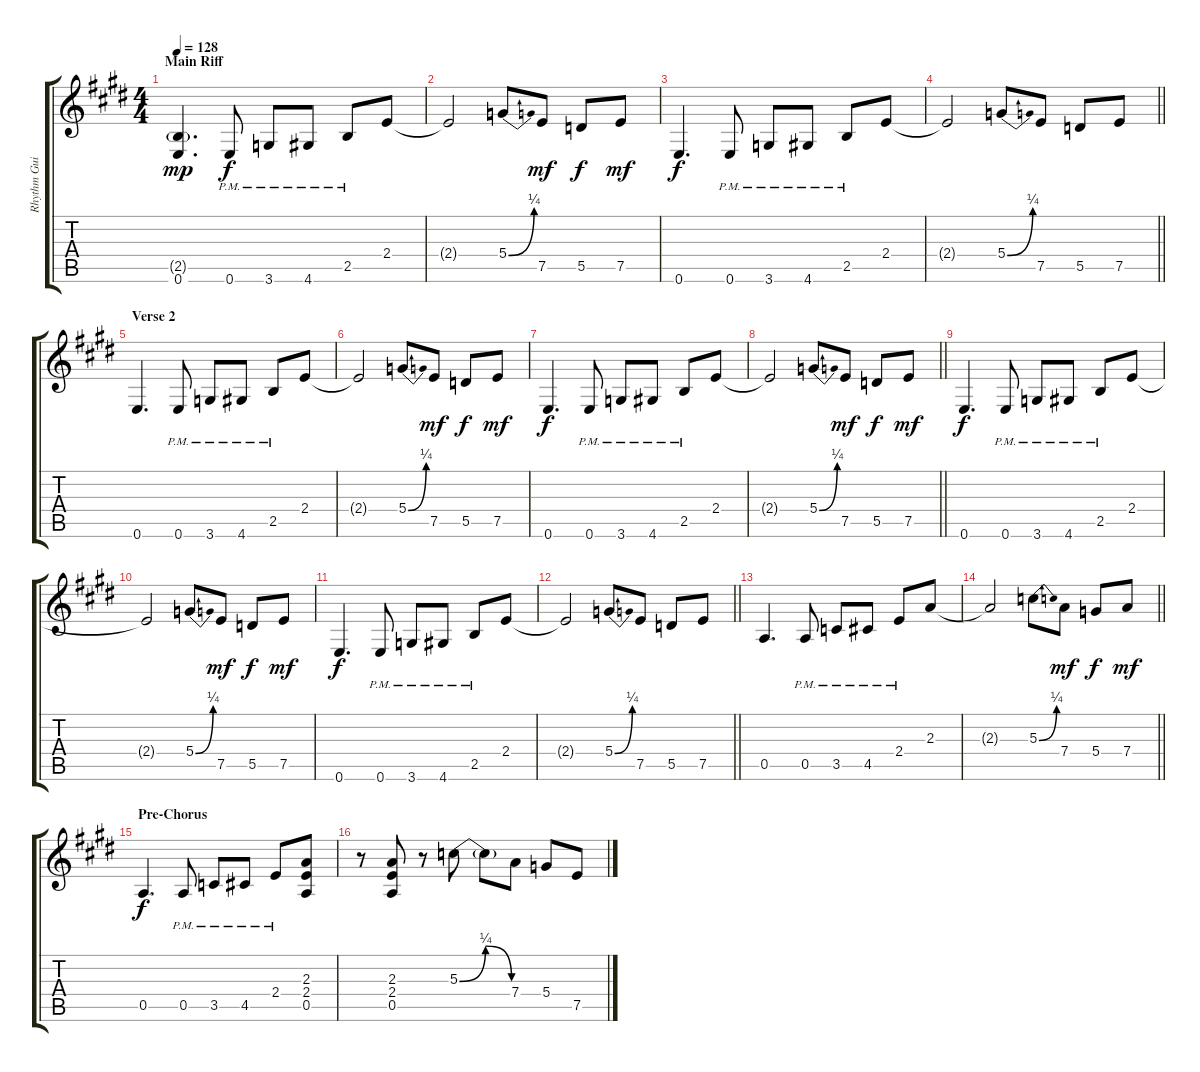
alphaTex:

\track ("Rhythm Guitar" "Rhythm Gui") {instrument overdrivenguitar}
\staff {score tabs}
\tuning (E4 B3 G3 D3 A2 E2) {hide}
\ts (4 4)
\section ("" "Main Riff")
\tempo 128
\clef g2
\ks c#minor
(2.5{g} 0.6).4{d dy mp} 0.6{pm}.8{dy f} 3.6{pm}.8 4.6{pm}.8 2.5{pm}.8 2.4.8 |
2.4{t}.2 5.4{be (bend 0 0 60 1)}.8 7.5.8{dy mf} 5.5.8{dy f} 7.5.8{dy mf} |
0.6.4{d dy f} 0.6{pm}.8 3.6{pm}.8 4.6{pm}.8 2.5{pm}.8 2.4.8 |
\barLineRight lightlight
2.4{t}.2 5.4{be (bend 0 0 60 1)}.8 7.5.8 5.5.8 7.5.8 |
\section ("" "Verse 2")
0.6.4{d} 0.6{pm}.8 3.6{pm}.8 4.6{pm}.8 2.5{pm}.8 2.4.8 |
2.4{t}.2 5.4{be (bend 0 0 60 1)}.8 7.5.8{dy mf} 5.5.8{dy f} 7.5.8{dy mf} |
0.6.4{d dy f} 0.6{pm}.8 3.6{pm}.8 4.6{pm}.8 2.5{pm}.8 2.4.8 |
\barLineRight lightlight
2.4{t}.2 5.4{be (bend 0 0 60 1)}.8 7.5.8{dy mf} 5.5.8{dy f} 7.5.8{dy mf} |
0.6.4{d dy f} 0.6{pm}.8 3.6{pm}.8 4.6{pm}.8 2.5{pm}.8 2.4.8 |
2.4{t}.2 5.4{be (bend 0 0 60 1)}.8 7.5.8{dy mf} 5.5.8{dy f} 7.5.8{dy mf} |
0.6.4{d dy f} 0.6{pm}.8 3.6{pm}.8 4.6{pm}.8 2.5{pm}.8 2.4.8 |
\barLineRight lightlight
2.4{t}.2 5.4{be (bend 0 0 60 1)}.8 7.5.8 5.5.8 7.5.8 |
0.5.4{d} 0.5{pm}.8 3.5{pm}.8 4.5{pm}.8 2.4{pm}.8 2.3.8 |
\barLineRight lightlight
2.3{t}.2 5.3{be (bend 0 0 60 1)}.8 7.4.8{dy mf} 5.4.8{dy f} 7.4.8{dy mf} |
\section ("" "Pre-Chorus")
0.5.4{d dy f} 0.5{pm}.8 3.5{pm}.8 4.5{pm}.8 2.4{pm}.8 (2.3 2.4 0.5).8 |
r.8 (2.3 2.4 0.5).8 r.8 5.3{be (bendrelease 0 0 15 1 45 1 60 0)}.8 5.3{t}.8 7.4.8 5.4.8 7.5.8
